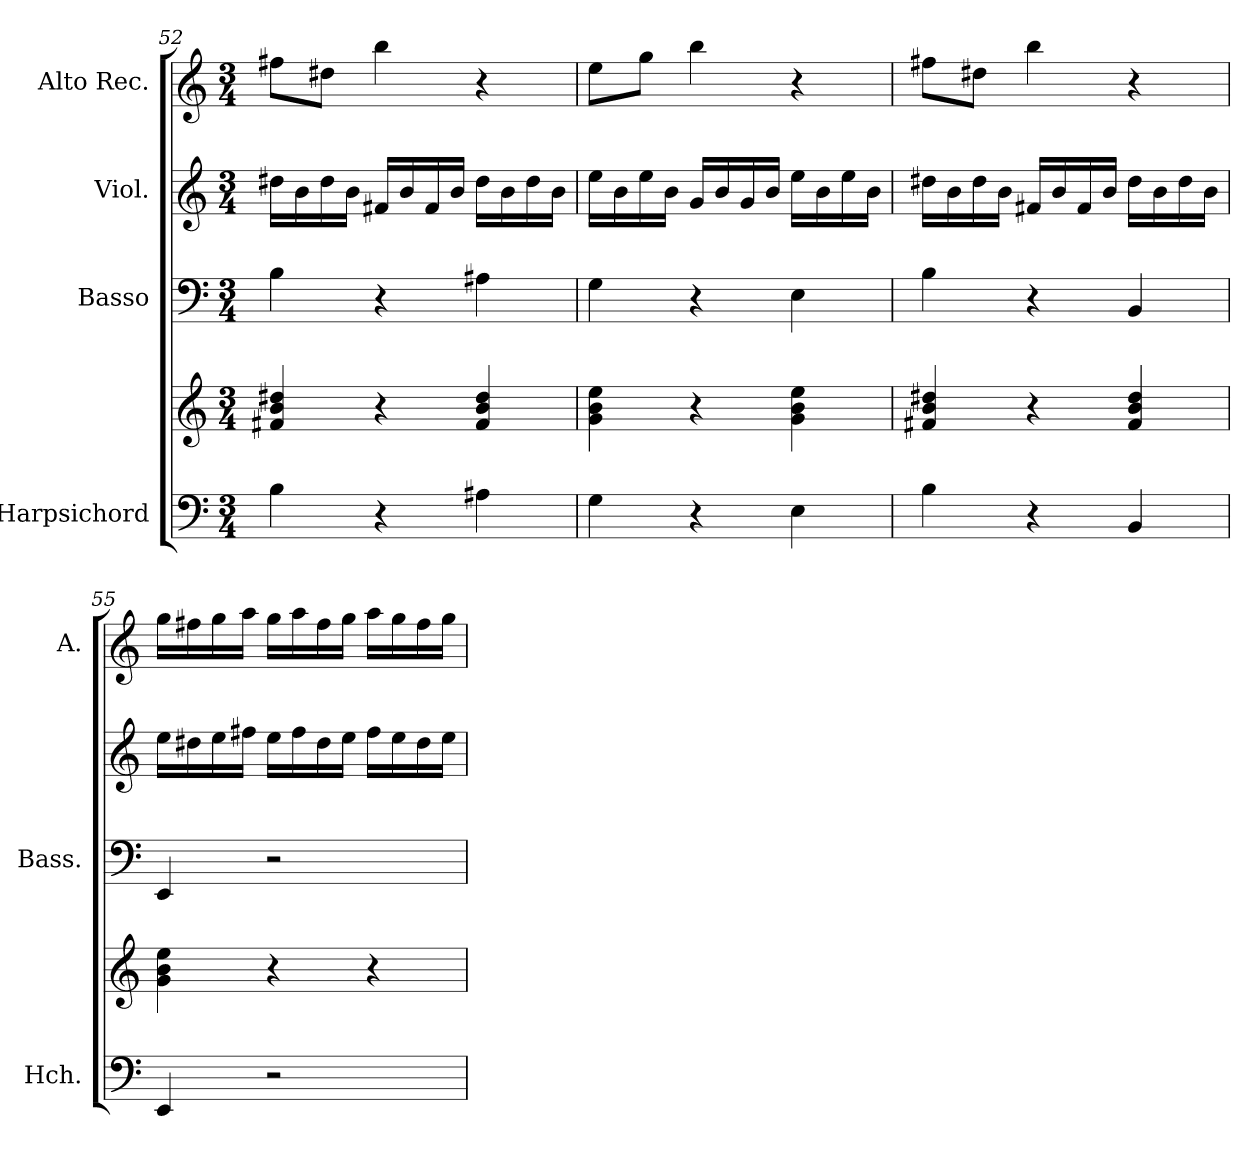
**kern	**kern	**kern	**kern	**kern
*part4	*part4	*part3	*part2	*part1
*staff5	*staff4	*staff3	*staff2	*staff1
*I"Harpsichord	*	*I"Basso	*I"Viol.	*I"Alto Rec.
*I'Hch.	*	*I'Bass.	*	*I'A.
*clefF4	*clefG2	*clefF4	*clefG2	*clefG2
*k[]	*k[]	*k[]	*k[]	*k[]
*M3/4	*M3/4	*M3/4	*M3/4	*M3/4
=52	=52	=52	=52	=52
4B\	4f#X/ 4b/ 4dd#X/	4B\	16dd#X\LL	8ff#X\L
.	.	.	16b\	.
.	.	.	16dd#\	8dd#X\J
.	.	.	16b\JJ	.
4r	4r	4r	16f#X/LL	4bb\
.	.	.	16b/	.
.	.	.	16f#/	.
.	.	.	16b/JJ	.
4A#X\	4f#/ 4b/ 4dd#/	4A#X\	16dd#\LL	4r
.	.	.	16b\	.
.	.	.	16dd#\	.
.	.	.	16b\JJ	.
=53	=53	=53	=53	=53
4G\	4g\ 4b\ 4ee\	4G\	16ee\LL	8ee\L
.	.	.	16b\	.
.	.	.	16ee\	8gg\J
.	.	.	16b\JJ	.
4r	4r	4r	16g/LL	4bb\
.	.	.	16b/	.
.	.	.	16g/	.
.	.	.	16b/JJ	.
4E\	4g\ 4b\ 4ee\	4E\	16ee\LL	4r
.	.	.	16b\	.
.	.	.	16ee\	.
.	.	.	16b\JJ	.
=54	=54	=54	=54	=54
4B\	4f#X/ 4b/ 4dd#X/	4B\	16dd#X\LL	8ff#X\L
.	.	.	16b\	.
.	.	.	16dd#\	8dd#X\J
.	.	.	16b\JJ	.
4r	4r	4r	16f#X/LL	4bb\
.	.	.	16b/	.
.	.	.	16f#/	.
.	.	.	16b/JJ	.
4BB/	4f#/ 4b/ 4dd#/	4BB/	16dd#\LL	4r
.	.	.	16b\	.
.	.	.	16dd#\	.
.	.	.	16b\JJ	.
!!LO:LB:g=z
=55	=55	=55	=55	=55
4EE/	4g\ 4b\ 4ee\	4EE/	16ee\LL	16gg\LL
.	.	.	16dd#X\	16ff#X\
.	.	.	16ee\	16gg\
.	.	.	16ff#X\JJ	16aa\JJ
2r	4r	2r	16ee\LL	16gg\LL
.	.	.	16ff#\	16aa\
.	.	.	16dd#\	16ff#\
.	.	.	16ee\JJ	16gg\JJ
.	4r	.	16ff#\LL	16aa\LL
.	.	.	16ee\	16gg\
.	.	.	16dd#\	16ff#\
.	.	.	16ee\JJ	16gg\JJ
=	=	=	=	=
*-	*-	*-	*-	*-
